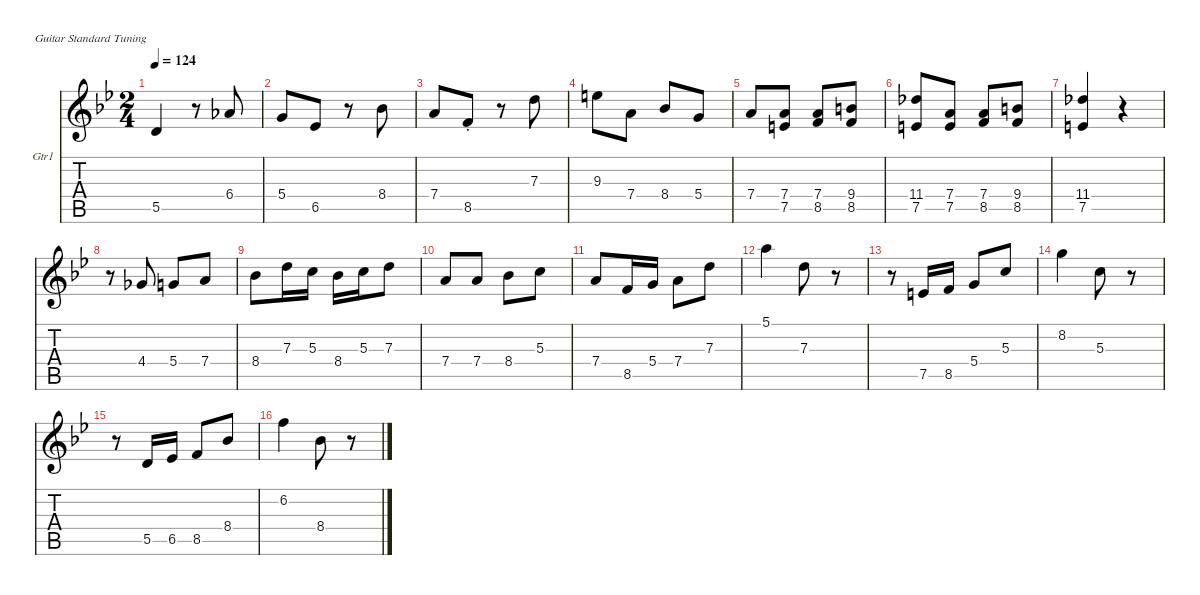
\defaultSystemsLayout 4
\hideDynamics
\bracketExtendMode nobrackets
\firstSystemTrackNameOrientation horizontal
\otherSystemsTrackNameOrientation horizontal
\track ("Electric Guitar 1" "Gtr1") {instrument distortionguitar}
\staff {score tabs}
\tuning (E4 B3 G3 D3 A2 E2)
\ts (2 4)
\tempo 124
\clef g2
\ks gminor
5.5.4{dy mf} r.8 6.4.8 |
5.4.8 6.5.8 r.8 8.4.8 |
7.4.8 8.5{st}.8 r.8 7.3.8 |
9.3.8 7.4.8 8.4.8 5.4.8 |
7.4.8 (7.4 7.5).8 (7.4 8.5).8 (9.4 8.5).8 |
(7.5 11.4).8 (7.5 7.4).8 (8.5 7.4).8 (8.5 9.4).8 |
(7.5 11.4).4 r.4 |
r.8 4.4.8 5.4.8 7.4.8 |
8.4.8 7.3.16 5.3.16{beam split} 8.4.16 5.3.16 7.3.8 |
7.4.8 7.4.8 8.4.8 5.3.8 |
7.4.8 8.5.16 5.4.16{beam split} 7.4.8 7.3.8 |
5.1.4 7.3.8 r.8 |
r.8 7.5.16 8.5.16{beam split} 5.4.8 5.3.8 |
8.2.4 5.3.8 r.8 |
r.8 5.5.16 6.5.16{beam split} 8.5.8 8.4.8 |
6.2.4 8.4.8 r.8
